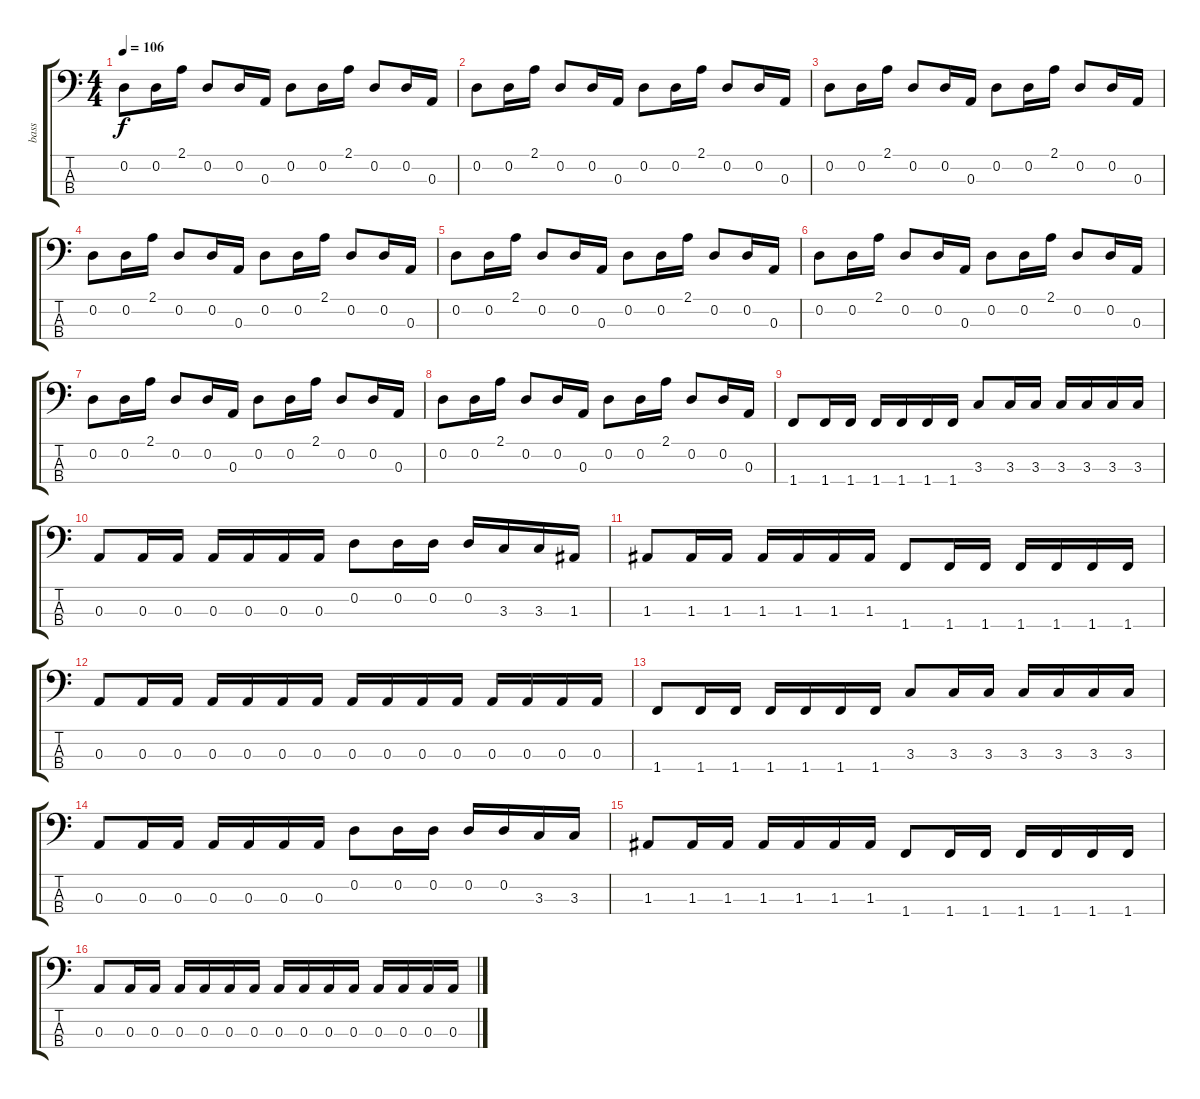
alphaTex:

\track ("bass" "bass") {instrument electricbassfinger}
\staff {score tabs}
\tuning (G2 D2 A1 E1) {hide}
\ts (4 4)
\tempo 106
\clef f4
\ks c
0.2.8{dy f instrument electricbassfinger} 0.2.16 2.1.16 0.2.8 0.2.16 0.3.16 0.2.8 0.2.16 2.1.16 0.2.8 0.2.16 0.3.16 |
0.2.8 0.2.16 2.1.16 0.2.8 0.2.16 0.3.16 0.2.8 0.2.16 2.1.16 0.2.8 0.2.16 0.3.16 |
0.2.8 0.2.16 2.1.16 0.2.8 0.2.16 0.3.16 0.2.8 0.2.16 2.1.16 0.2.8 0.2.16 0.3.16 |
0.2.8 0.2.16 2.1.16 0.2.8 0.2.16 0.3.16 0.2.8 0.2.16 2.1.16 0.2.8 0.2.16 0.3.16 |
0.2.8 0.2.16 2.1.16 0.2.8 0.2.16 0.3.16 0.2.8 0.2.16 2.1.16 0.2.8 0.2.16 0.3.16 |
0.2.8 0.2.16 2.1.16 0.2.8 0.2.16 0.3.16 0.2.8 0.2.16 2.1.16 0.2.8 0.2.16 0.3.16 |
0.2.8 0.2.16 2.1.16 0.2.8 0.2.16 0.3.16 0.2.8 0.2.16 2.1.16 0.2.8 0.2.16 0.3.16 |
0.2.8 0.2.16 2.1.16 0.2.8 0.2.16 0.3.16 0.2.8 0.2.16 2.1.16 0.2.8 0.2.16 0.3.16 |
1.4.8 1.4.16 1.4.16 1.4.16 1.4.16 1.4.16 1.4.16 3.3.8 3.3.16 3.3.16 3.3.16 3.3.16 3.3.16 3.3.16 |
0.3.8 0.3.16 0.3.16 0.3.16 0.3.16 0.3.16 0.3.16 0.2.8 0.2.16 0.2.16 0.2.16 3.3.16 3.3.16 1.3.16 |
1.3.8 1.3.16 1.3.16 1.3.16 1.3.16 1.3.16 1.3.16 1.4.8 1.4.16 1.4.16 1.4.16 1.4.16 1.4.16 1.4.16 |
0.3.8 0.3.16 0.3.16 0.3.16 0.3.16 0.3.16 0.3.16 0.3.16 0.3.16 0.3.16 0.3.16 0.3.16 0.3.16 0.3.16 0.3.16 |
1.4.8 1.4.16 1.4.16 1.4.16 1.4.16 1.4.16 1.4.16 3.3.8 3.3.16 3.3.16 3.3.16 3.3.16 3.3.16 3.3.16 |
0.3.8 0.3.16 0.3.16 0.3.16 0.3.16 0.3.16 0.3.16 0.2.8 0.2.16 0.2.16 0.2.16 0.2.16 3.3.16 3.3.16 |
1.3.8 1.3.16 1.3.16 1.3.16 1.3.16 1.3.16 1.3.16 1.4.8 1.4.16 1.4.16 1.4.16 1.4.16 1.4.16 1.4.16 |
0.3.8 0.3.16 0.3.16 0.3.16 0.3.16 0.3.16 0.3.16 0.3.16 0.3.16 0.3.16 0.3.16 0.3.16 0.3.16 0.3.16 0.3.16
